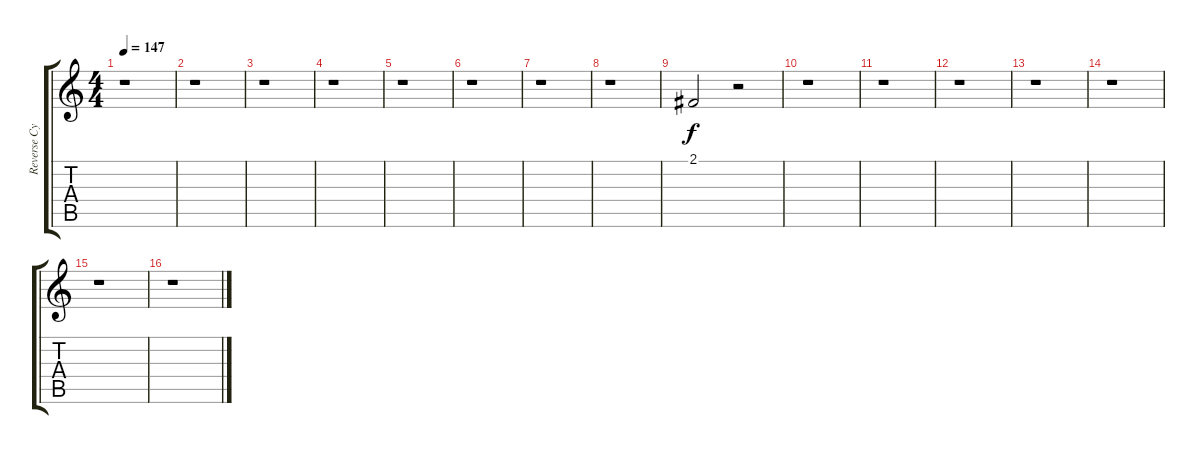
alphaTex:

\track ("Reverse Cymbal" "Reverse Cy") {instrument reversecymbal}
\staff {score tabs}
\tuning (E4 B3 G3 D3 A2 D2) {hide}
\ts (4 4)
\tempo 147
\clef g2
\ks c
r.1{dy f} |
r.1 |
r.1 |
r.1 |
r.1 |
r.1 |
r.1 |
r.1 |
2.1.2 r.2 |
r.1 |
r.1 |
r.1 |
r.1 |
r.1 |
r.1 |
r.1
